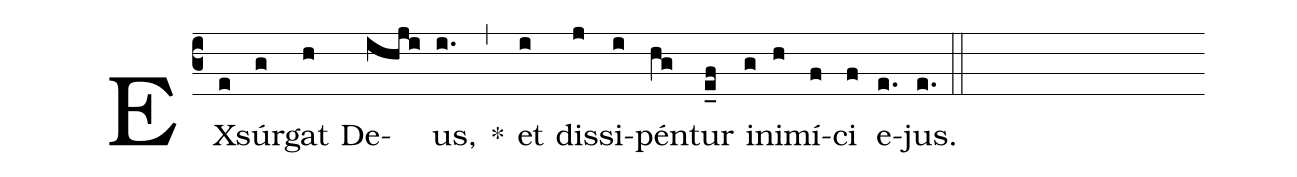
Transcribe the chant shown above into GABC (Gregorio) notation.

%%
(c3)
EX(e)súr(g)gat(h) De(ihji)us,(i.) *(,)
et(i) dis(j)si(i)pén(hg)tur(e_f) in(g)i(h)mí(f)ci(f) e(e.)jus.(e.) (::)
